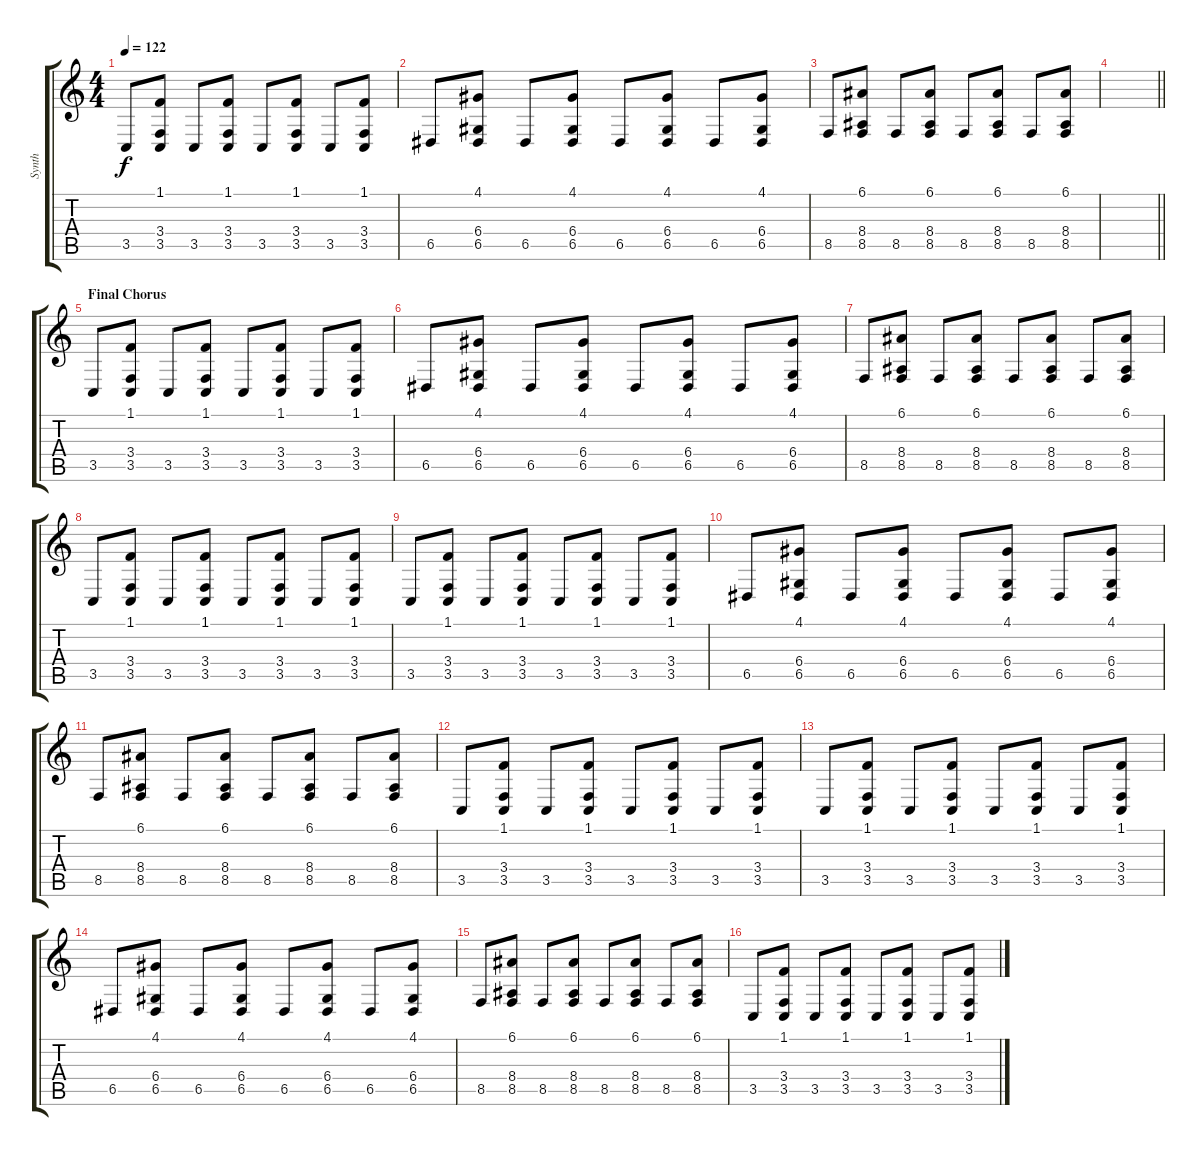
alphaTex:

\track ("Synth" "Synth") {instrument lead2sawtooth}
\staff {score tabs}
\tuning (E4 B3 G3 D3 A2 E2) {hide}
\ts (4 4)
\tempo 122
\clef g2
\ks c
3.5.8{dy f} (1.1 3.4 3.5).8 3.5.8 (1.1 3.4 3.5).8 3.5.8 (1.1 3.4 3.5).8 3.5.8 (1.1 3.4 3.5).8 |
6.5.8 (4.1 6.4 6.5).8 6.5.8 (4.1 6.4 6.5).8 6.5.8 (4.1 6.4 6.5).8 6.5.8 (4.1 6.4 6.5).8 |
8.5.8 (6.1 8.4 8.5).8 8.5.8 (6.1 8.4 8.5).8 8.5.8 (6.1 8.4 8.5).8 8.5.8 (6.1 8.4 8.5).8 |
\barLineRight lightlight
|
\section ("" "Final Chorus")
3.5.8 (1.1 3.4 3.5).8 3.5.8 (1.1 3.4 3.5).8 3.5.8 (1.1 3.4 3.5).8 3.5.8 (1.1 3.4 3.5).8 |
6.5.8 (4.1 6.4 6.5).8 6.5.8 (4.1 6.4 6.5).8 6.5.8 (4.1 6.4 6.5).8 6.5.8 (4.1 6.4 6.5).8 |
8.5.8 (6.1 8.4 8.5).8 8.5.8 (6.1 8.4 8.5).8 8.5.8 (6.1 8.4 8.5).8 8.5.8 (6.1 8.4 8.5).8 |
3.5.8 (1.1 3.4 3.5).8 3.5.8 (1.1 3.4 3.5).8 3.5.8 (1.1 3.4 3.5).8 3.5.8 (1.1 3.4 3.5).8 |
3.5.8 (1.1 3.4 3.5).8 3.5.8 (1.1 3.4 3.5).8 3.5.8 (1.1 3.4 3.5).8 3.5.8 (1.1 3.4 3.5).8 |
6.5.8 (4.1 6.4 6.5).8 6.5.8 (4.1 6.4 6.5).8 6.5.8 (4.1 6.4 6.5).8 6.5.8 (4.1 6.4 6.5).8 |
8.5.8 (6.1 8.4 8.5).8 8.5.8 (6.1 8.4 8.5).8 8.5.8 (6.1 8.4 8.5).8 8.5.8 (6.1 8.4 8.5).8 |
3.5.8 (1.1 3.4 3.5).8 3.5.8 (1.1 3.4 3.5).8 3.5.8 (1.1 3.4 3.5).8 3.5.8 (1.1 3.4 3.5).8 |
3.5.8 (1.1 3.4 3.5).8 3.5.8 (1.1 3.4 3.5).8 3.5.8 (1.1 3.4 3.5).8 3.5.8 (1.1 3.4 3.5).8 |
6.5.8 (4.1 6.4 6.5).8 6.5.8 (4.1 6.4 6.5).8 6.5.8 (4.1 6.4 6.5).8 6.5.8 (4.1 6.4 6.5).8 |
8.5.8 (6.1 8.4 8.5).8 8.5.8 (6.1 8.4 8.5).8 8.5.8 (6.1 8.4 8.5).8 8.5.8 (6.1 8.4 8.5).8 |
3.5.8 (1.1 3.4 3.5).8 3.5.8 (1.1 3.4 3.5).8 3.5.8 (1.1 3.4 3.5).8 3.5.8 (1.1 3.4 3.5).8
